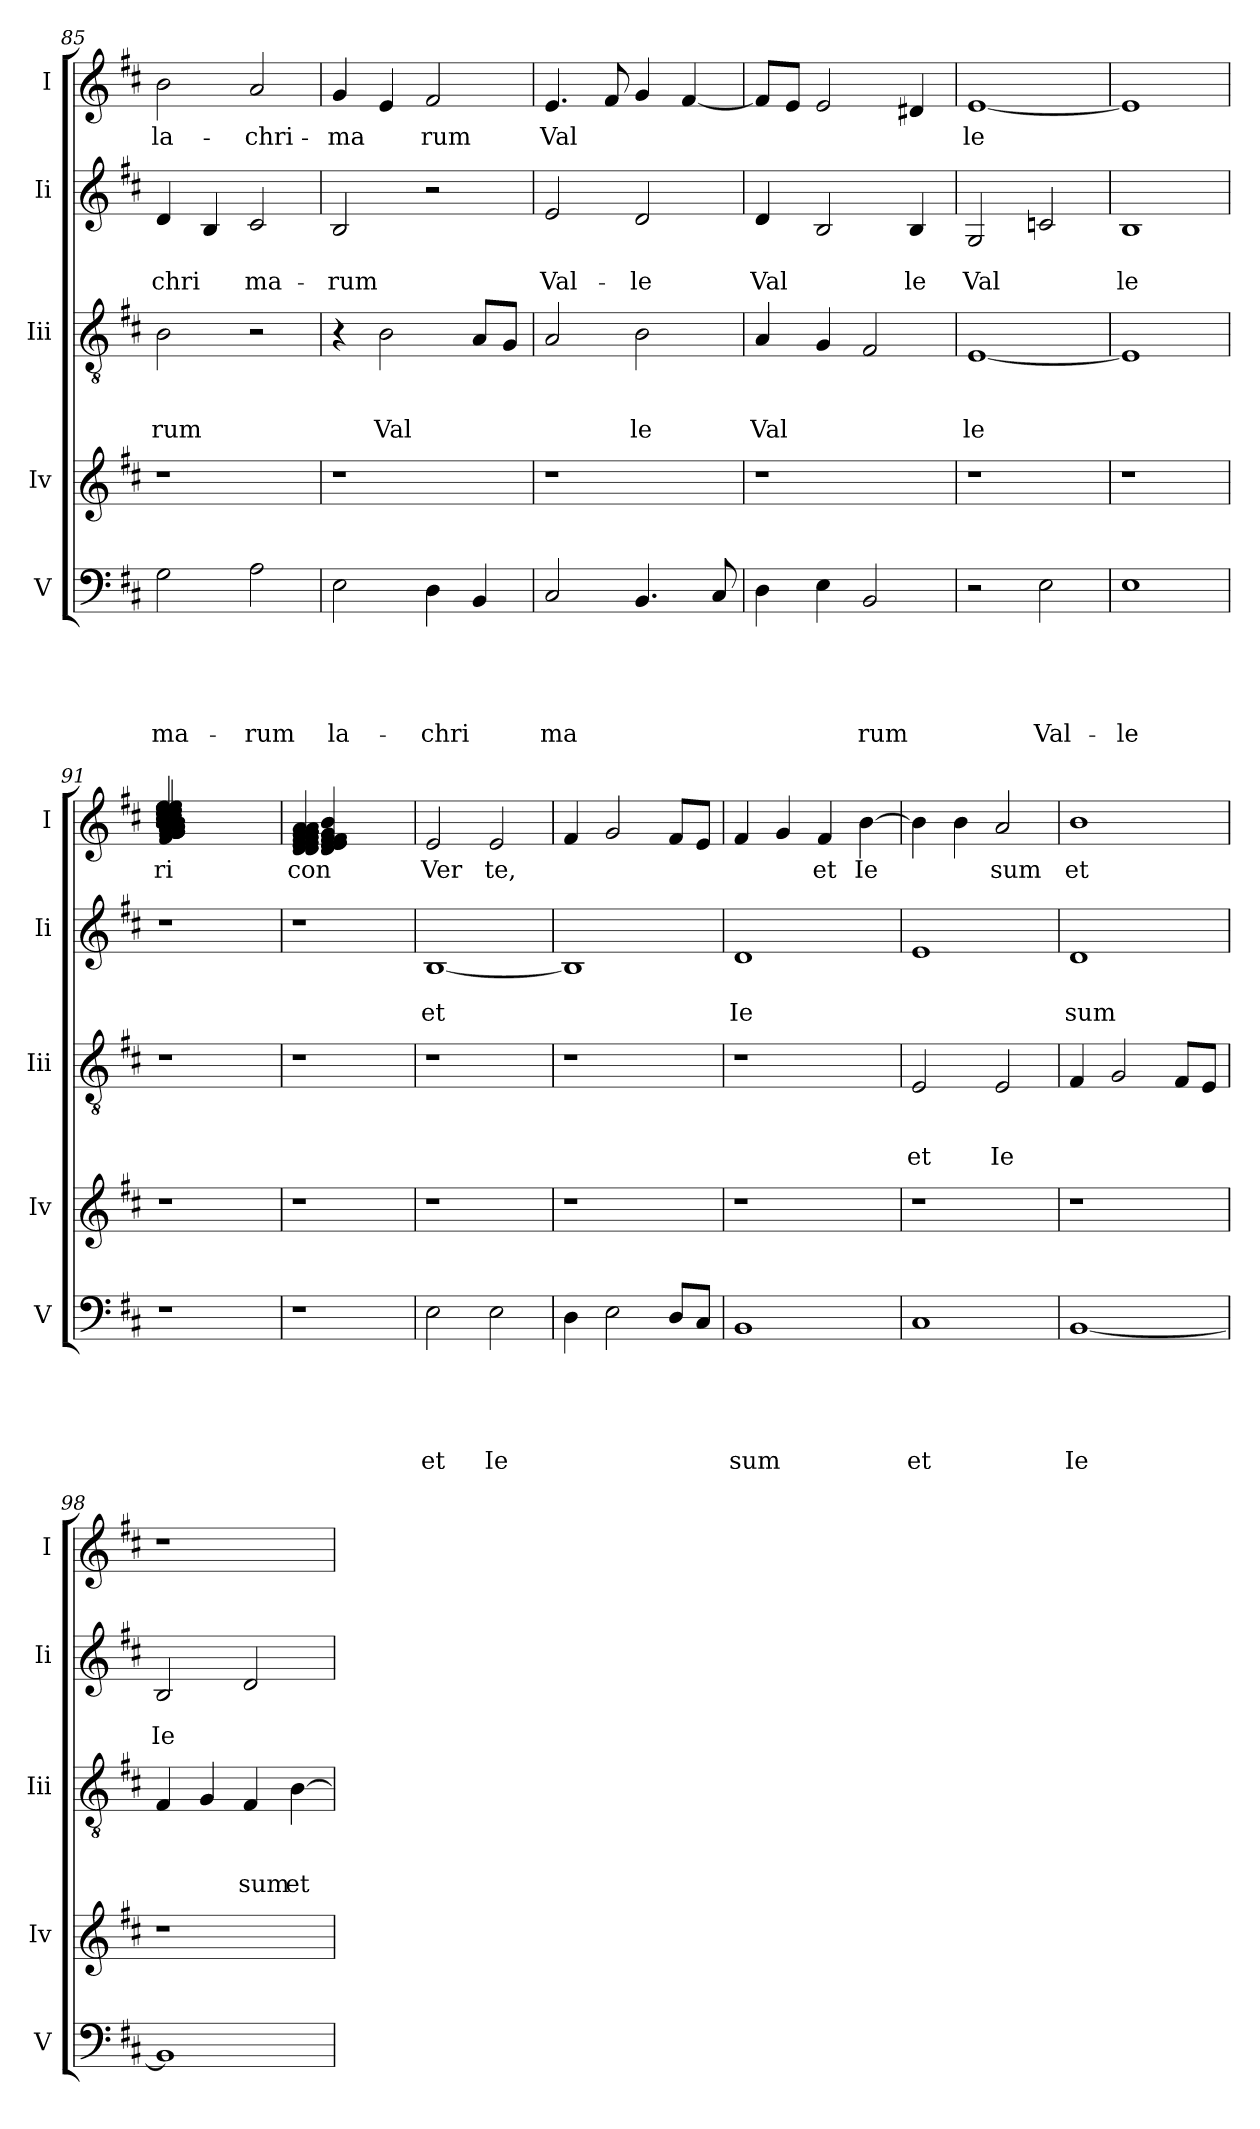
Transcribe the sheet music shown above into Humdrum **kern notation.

**kern	**text	**text	**text	**text	**text	**kern	**kern	**text	**text	**text	**kern	**text	**text	**kern	**text
*part5	*part5	*part5	*part5	*part5	*part5	*part4	*part3	*part3	*part3	*part3	*part2	*part2	*part2	*part1	*part1
*staff5	*staff5	*staff5	*staff5	*staff5	*staff5	*staff4	*staff3	*staff3	*staff3	*staff3	*staff2	*staff2	*staff2	*staff1	*staff1
*I"V	*	*	*	*	*	*I"Iv	*I"Iii	*	*	*	*I"Ii	*	*	*I"I	*
*I'V	*	*	*	*	*	*I'Iv	*I'Iii	*	*	*	*I'Ii	*	*	*I'I	*
*clefF4	*	*	*	*	*	*clefG2	*clefGv2	*	*	*	*clefG2	*	*	*clefG2	*
*k[f#c#]	*	*	*	*	*	*k[f#c#]	*k[f#c#]	*	*	*	*k[f#c#]	*	*	*k[f#c#]	*
*D:	*	*	*	*	*	*D:	*D:	*	*	*	*D:	*	*	*D:	*
=85	=85	=85	=85	=85	=85	=85	=85	=85	=85	=85	=85	=85	=85	=85	=85
!	!	!	!	!	!LO:LY:b	!	!	!	!	!LO:LY:b	!	!	!LO:LY:b	!	!LO:LY:b
2G\	.	.	.	.	ma-	1r	2B\	.	.	-rum	4d/	.	-chri	2b\	la-
.	.	.	.	.	.	.	.	.	.	.	4B/	.	.	.	.
!	!	!	!	!	!LO:LY:b	!	!	!	!	!	!	!	!LO:LY:b	!	!LO:LY:b
2A\	.	.	.	.	-rum	.	2r	.	.	.	2c#/	.	ma-	2a/	-chri-
!!LO:LB:g=z
=86	=86	=86	=86	=86	=86	=86	=86	=86	=86	=86	=86	=86	=86	=86	=86
!	!	!	!	!	!LO:LY:b	!	!	!	!	!	!	!	!LO:LY:b	!	!LO:LY:b
2E\	.	.	.	.	la-	1r	4r	.	.	.	2B/	.	-rum	4g/	-ma
!	!	!	!	!	!	!	!	!	!	!LO:LY:b	!	!	!	!	!
.	.	.	.	.	.	.	2B\	.	.	Val	.	.	.	4e/	.
!	!	!	!	!	!LO:LY:b	!	!	!	!	!	!	!	!	!	!LO:LY:b
4D\	.	.	.	.	-chri	.	.	.	.	.	2r	.	.	2f#/	rum
4BB/	.	.	.	.	.	.	8A/L	.	.	.	.	.	.	.	.
.	.	.	.	.	.	.	8G/J	.	.	.	.	.	.	.	.
=87	=87	=87	=87	=87	=87	=87	=87	=87	=87	=87	=87	=87	=87	=87	=87
!	!	!	!	!	!LO:LY:b	!	!	!	!	!	!	!	!LO:LY:b	!	!LO:LY:b
2C#/	.	.	.	.	ma	1r	2A/	.	.	.	2e/	.	Val-	4.e/	Val
.	.	.	.	.	.	.	.	.	.	.	.	.	.	8f#/	.
!	!	!	!	!	!	!	!	!	!	!LO:LY:b	!	!	!LO:LY:b	!	!
4.BB/	.	.	.	.	.	.	2B\	.	.	le	2d/	.	-le	4g/	.
.	.	.	.	.	.	.	.	.	.	.	.	.	.	[<4f#/	.
8C#/	.	.	.	.	.	.	.	.	.	.	.	.	.	.	.
=88	=88	=88	=88	=88	=88	=88	=88	=88	=88	=88	=88	=88	=88	=88	=88
!	!	!	!	!	!	!	!	!	!	!LO:LY:b	!	!	!LO:LY:b	!	!
4D\	.	.	.	.	.	1r	4A/	.	.	Val	4d/	.	Val	8f#/L]	.
.	.	.	.	.	.	.	.	.	.	.	.	.	.	8e/J	.
4E\	.	.	.	.	.	.	4G/	.	.	.	2B/	.	.	2e/	.
!	!	!	!	!	!LO:LY:b	!	!	!	!	!	!	!	!	!	!
2BB/	.	.	.	.	rum	.	2F#/	.	.	.	.	.	.	.	.
!	!	!	!	!	!	!	!	!	!	!	!	!	!LO:LY:b	!	!
.	.	.	.	.	.	.	.	.	.	.	4B/	.	le	4d#X/	.
=89	=89	=89	=89	=89	=89	=89	=89	=89	=89	=89	=89	=89	=89	=89	=89
!	!	!	!	!	!	!	!	!	!	!LO:LY:b	!	!	!LO:LY:b	!	!LO:LY:b
2r	.	.	.	.	.	1r	[<1E	.	.	le	2G/	.	Val	[<1e	le
!	!	!	!	!	!LO:LY:b	!	!	!	!	!	!	!	!	!	!
2E\	.	.	.	.	Val-	.	.	.	.	.	2cn/	.	.	.	.
=90	=90	=90	=90	=90	=90	=90	=90	=90	=90	=90	=90	=90	=90	=90	=90
!	!	!	!	!	!LO:LY:b	!	!	!	!	!	!	!	!LO:LY:b	!	!
1E	.	.	.	.	-le	1r	1E]	.	.	.	1B	.	le	1e]	.
!!LO:PB:g=z
=91	=91	=91	=91	=91	=91	=91	=91	=91	=91	=91	=91	=91	=91	=91	=91
!	!	!	!	!	!	!	!	!	!	!	!	!	!	!	!LO:LY:b
*	*	*	*	*	*	*	*	*	*	*	*	*	*	*^	*
!	!	!	!	!	!	!	!	!	!	!	!	!	!	!	!	!LO:LY:b
1r	.	.	.	.	.	1r	1r	.	.	.	1r	.	.	4f#/ 4g/ 4g/ 4g/ 4a/ 4a/ 4a/ 4a/ 4a/ 4b/ 4b/ 4dd/	4b/ 4b/ 4b/ 4cc#/ 4cc#/ 4dd/ 4dd/ 4dd/ 4ee/ 4ee/ 4ee/ 4ee/	-ri
.	.	.	.	.	.	.	.	.	.	.	.	.	.	2.ryy	2.ryy	.
!!LO:LB:g=z	!!
=92	=92	=92	=92	=92	=92	=92	=92	=92	=92	=92	=92	=92	=92	=92	=92	=92
!	!	!	!	!	!	!	!	!	!	!	!	!	!	!	!	!LO:LY:b
!	!	!	!	!	!	!	!	!	!	!	!	!	!	!	!	!LO:LY:b
1r	.	.	.	.	.	1r	1r	.	.	.	1r	.	.	4d/ 4d/ 4e/ 4e/ 4e/ 4f#/ 4f#/ 4g/ 4g/ 4g/ 4a/ 4a/	4d/ 4e/ 4e/ 4e/ 4f#/ 4f#/ 4g/ 4b/	con
.	.	.	.	.	.	.	.	.	.	.	.	.	.	2.ryy	2.ryy	.
!!LO:LB:g=z
=93	=93	=93	=93	=93	=93	=93	=93	=93	=93	=93	=93	=93	=93	=93	=93	=93
!	!	!	!	!	!LO:LY:b	!	!	!	!	!	!	!	!LO:LY:b	!	!	!LO:LY:b
*	*	*	*	*	*	*	*	*	*	*	*	*	*	*v	*v	*
2E\	.	.	.	.	et	1r	1r	.	.	.	[<1B	.	et	2e/	Ver
!	!	!	!	!	!LO:LY:b	!	!	!	!	!	!	!	!	!	!LO:LY:b
2E\	.	.	.	.	Ie	.	.	.	.	.	.	.	.	2e/	te,
=94	=94	=94	=94	=94	=94	=94	=94	=94	=94	=94	=94	=94	=94	=94	=94
4D\	.	.	.	.	.	1r	1r	.	.	.	1B]	.	.	4f#/	.
2E\	.	.	.	.	.	.	.	.	.	.	.	.	.	2g/	.
8D/L	.	.	.	.	.	.	.	.	.	.	.	.	.	8f#/L	.
8C#/J	.	.	.	.	.	.	.	.	.	.	.	.	.	8e/J	.
=95	=95	=95	=95	=95	=95	=95	=95	=95	=95	=95	=95	=95	=95	=95	=95
!	!	!	!	!	!LO:LY:b	!	!	!	!	!	!	!	!LO:LY:b	!	!
1BB	.	.	.	.	sum	1r	1r	.	.	.	1d	.	Ie	4f#/	.
.	.	.	.	.	.	.	.	.	.	.	.	.	.	4g/	.
!	!	!	!	!	!	!	!	!	!	!	!	!	!	!	!LO:LY:b
.	.	.	.	.	.	.	.	.	.	.	.	.	.	4f#/	et
!	!	!	!	!	!	!	!	!	!	!	!	!	!	!	!LO:LY:b
.	.	.	.	.	.	.	.	.	.	.	.	.	.	[>4b\	Ie
=96	=96	=96	=96	=96	=96	=96	=96	=96	=96	=96	=96	=96	=96	=96	=96
!	!	!	!	!	!LO:LY:b	!	!	!	!	!LO:LY:b	!	!	!	!	!
1C#	.	.	.	.	et	1r	2E/	.	.	et	1e	.	.	4b\]	.
.	.	.	.	.	.	.	.	.	.	.	.	.	.	4b\	.
!	!	!	!	!	!	!	!	!	!	!LO:LY:b	!	!	!	!	!LO:LY:b
.	.	.	.	.	.	.	2E/	.	.	Ie	.	.	.	2a/	sum
=97	=97	=97	=97	=97	=97	=97	=97	=97	=97	=97	=97	=97	=97	=97	=97
!	!	!	!	!	!LO:LY:b	!	!	!	!	!	!	!	!LO:LY:b	!	!LO:LY:b
[<1BB	.	.	.	.	Ie	1r	4F#/	.	.	.	1d	.	sum	1b	et
.	.	.	.	.	.	.	2G/	.	.	.	.	.	.	.	.
.	.	.	.	.	.	.	8F#/L	.	.	.	.	.	.	.	.
.	.	.	.	.	.	.	8E/J	.	.	.	.	.	.	.	.
=98	=98	=98	=98	=98	=98	=98	=98	=98	=98	=98	=98	=98	=98	=98	=98
!	!	!	!	!	!	!	!	!	!	!	!	!	!LO:LY:b	!	!
1BB]	.	.	.	.	.	1r	4F#/	.	.	.	2B/	.	Ie	1r	.
.	.	.	.	.	.	.	4G/	.	.	.	.	.	.	.	.
!	!	!	!	!	!	!	!	!	!	!LO:LY:b	!	!	!	!	!
.	.	.	.	.	.	.	4F#/	.	.	sum	2d/	.	.	.	.
!	!	!	!	!	!	!	!	!	!	!LO:LY:b	!	!	!	!	!
.	.	.	.	.	.	.	[>4B\	.	.	et	.	.	.	.	.
=	=	=	=	=	=	=	=	=	=	=	=	=	=	=	=
*-	*-	*-	*-	*-	*-	*-	*-	*-	*-	*-	*-	*-	*-	*-	*-
